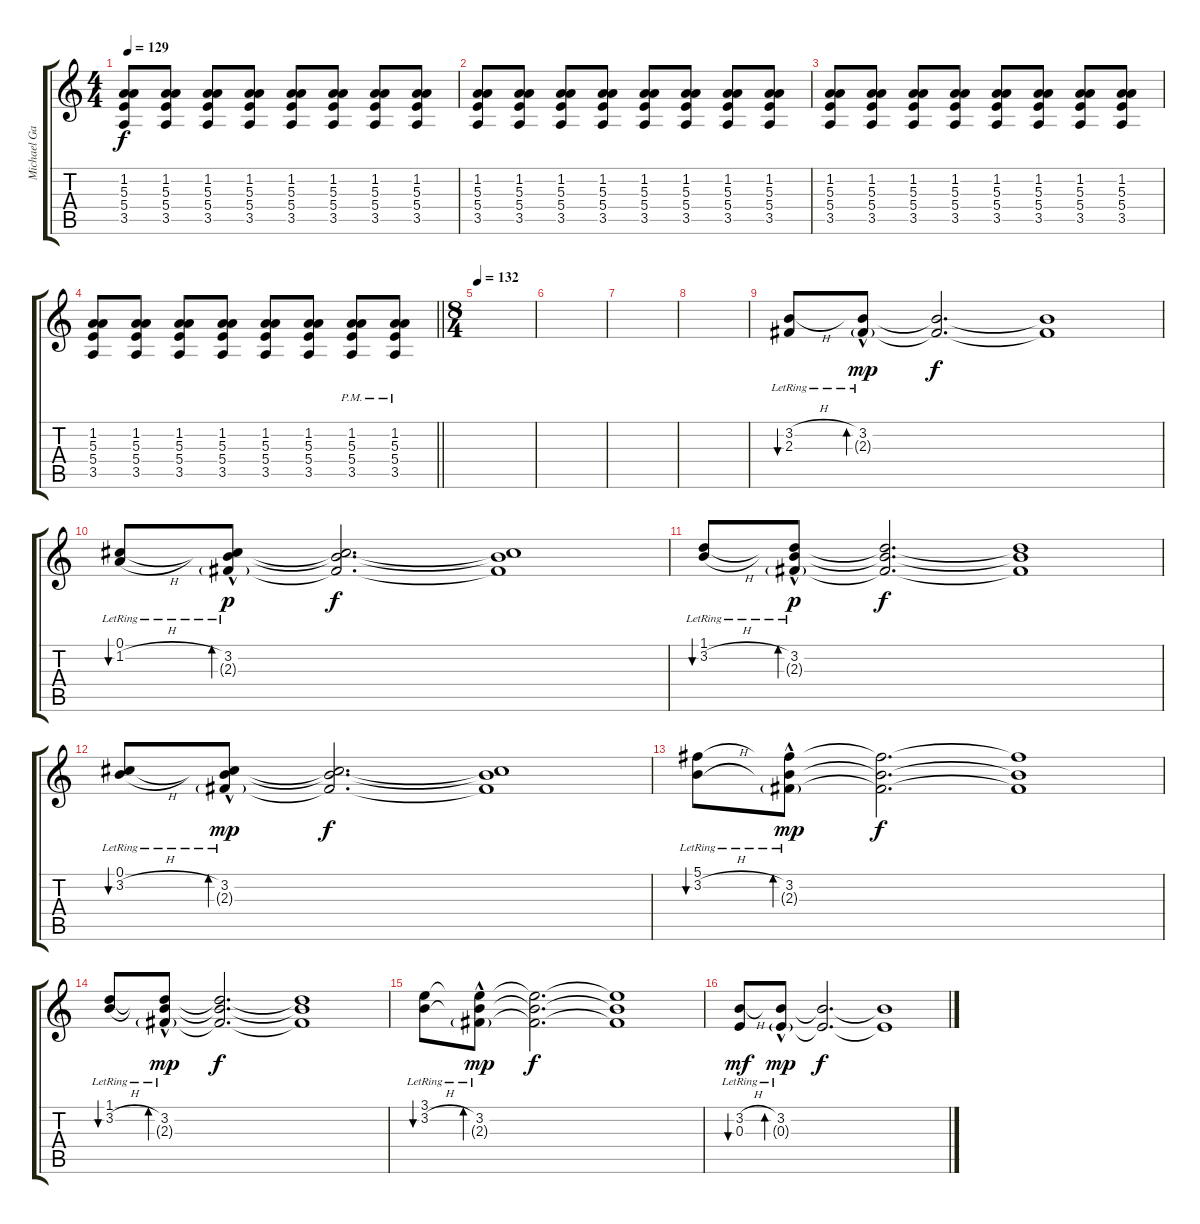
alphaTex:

\track ("Michael Gallagher" "Michael Ga") {instrument electricguitarclean}
\staff {score tabs}
\tuning (Db4 Ab3 E3 B2 Gb2 B1) {hide}
\ts (4 4)
\tempo 129
\clef g2
\ks c
(1.2 5.3 5.4 3.5).8{dy f} (1.2 5.3 5.4 3.5).8 (1.2 5.3 5.4 3.5).8 (1.2 5.3 5.4 3.5).8 (1.2 5.3 5.4 3.5).8 (1.2 5.3 5.4 3.5).8 (1.2 5.3 5.4 3.5).8 (1.2 5.3 5.4 3.5).8 |
(1.2 5.3 5.4 3.5).8 (1.2 5.3 5.4 3.5).8 (1.2 5.3 5.4 3.5).8 (1.2 5.3 5.4 3.5).8 (1.2 5.3 5.4 3.5).8 (1.2 5.3 5.4 3.5).8 (1.2 5.3 5.4 3.5).8 (1.2 5.3 5.4 3.5).8 |
(1.2 5.3 5.4 3.5).8 (1.2 5.3 5.4 3.5).8 (1.2 5.3 5.4 3.5).8 (1.2 5.3 5.4 3.5).8 (1.2 5.3 5.4 3.5).8 (1.2 5.3 5.4 3.5).8 (1.2 5.3 5.4 3.5).8 (1.2 5.3 5.4 3.5).8 |
\barLineRight lightlight
(1.2 5.3 5.4 3.5).8 (1.2 5.3 5.4 3.5).8 (1.2 5.3 5.4 3.5).8 (1.2 5.3 5.4 3.5).8 (1.2 5.3 5.4 3.5).8 (1.2 5.3 5.4 3.5).8 (1.2{pm} 5.3{pm} 5.4{pm} 3.5{pm}).8 (1.2{pm} 5.3{pm} 5.4{pm} 3.5{pm}).8 |
\ts (8 4)
\tempo 132
|
|
|
|
(3.2{h lr} 2.3{lr}).8{bu 120 volume 7 balance 15 instrument electricguitarclean} (3.2{hac lr} 2.3{g}).8{bd 120 dy mp} (3.2{t} 2.3{t}).2{d dy f} (3.2{t} 2.3{t}).1 |
(0.1{lr} 1.2{h}).8{bu 120} (0.1{t} 3.2{hac lr} 2.3{g}).8{bd 120 dy p} (0.1{t} 3.2{t} 2.3{t}).2{d dy f} (0.1{t} 3.2{t} 2.3{t}).1 |
(1.1{lr} 3.2{h lr}).8{bu 120} (1.1{t} 3.2{hac lr} 2.3{g}).8{bd 120 dy p} (1.1{t} 3.2{t} 2.3{t}).2{d dy f} (1.1{t} 3.2{t} 2.3{t}).1 |
(0.1{lr} 3.2{h lr}).8{bu 120} (0.1{t} 3.2{hac lr} 2.3{g}).8{bd 120 dy mp} (0.1{t} 3.2{t} 2.3{t}).2{d dy f} (0.1{t} 3.2{t} 2.3{t}).1 |
(5.1{lr} 3.2{h}).8{bu 120} (5.1{t} 3.2{hac lr} 2.3{g}).8{bd 120 dy mp} (5.1{t} 3.2{t} 2.3{t}).2{d dy f} (5.1{t} 3.2{t} 2.3{t}).1 |
(1.1{lr} 3.2{h}).8{bu 120} (1.1{t} 3.2{hac lr} 2.3{g}).8{bd 120 dy mp} (1.1{t} 3.2{t} 2.3{t}).2{d dy f} (1.1{t} 3.2{t} 2.3{t}).1 |
(3.1{lr} 3.2{h}).8{bu 120} (3.1{t} 3.2{hac lr} 2.3{g}).8{bd 120 dy mp} (3.1{t} 3.2{t} 2.3{t}).2{d dy f} (3.1{t} 3.2{t} 2.3{t}).1 |
(3.2{h} 0.3{lr}).8{bu 120 dy mf} (3.2{hac lr} 0.3{g}).8{bd 120 dy mp} (3.2{t} 0.3{t}).2{d dy f} (3.2{t} 0.3{t}).1
